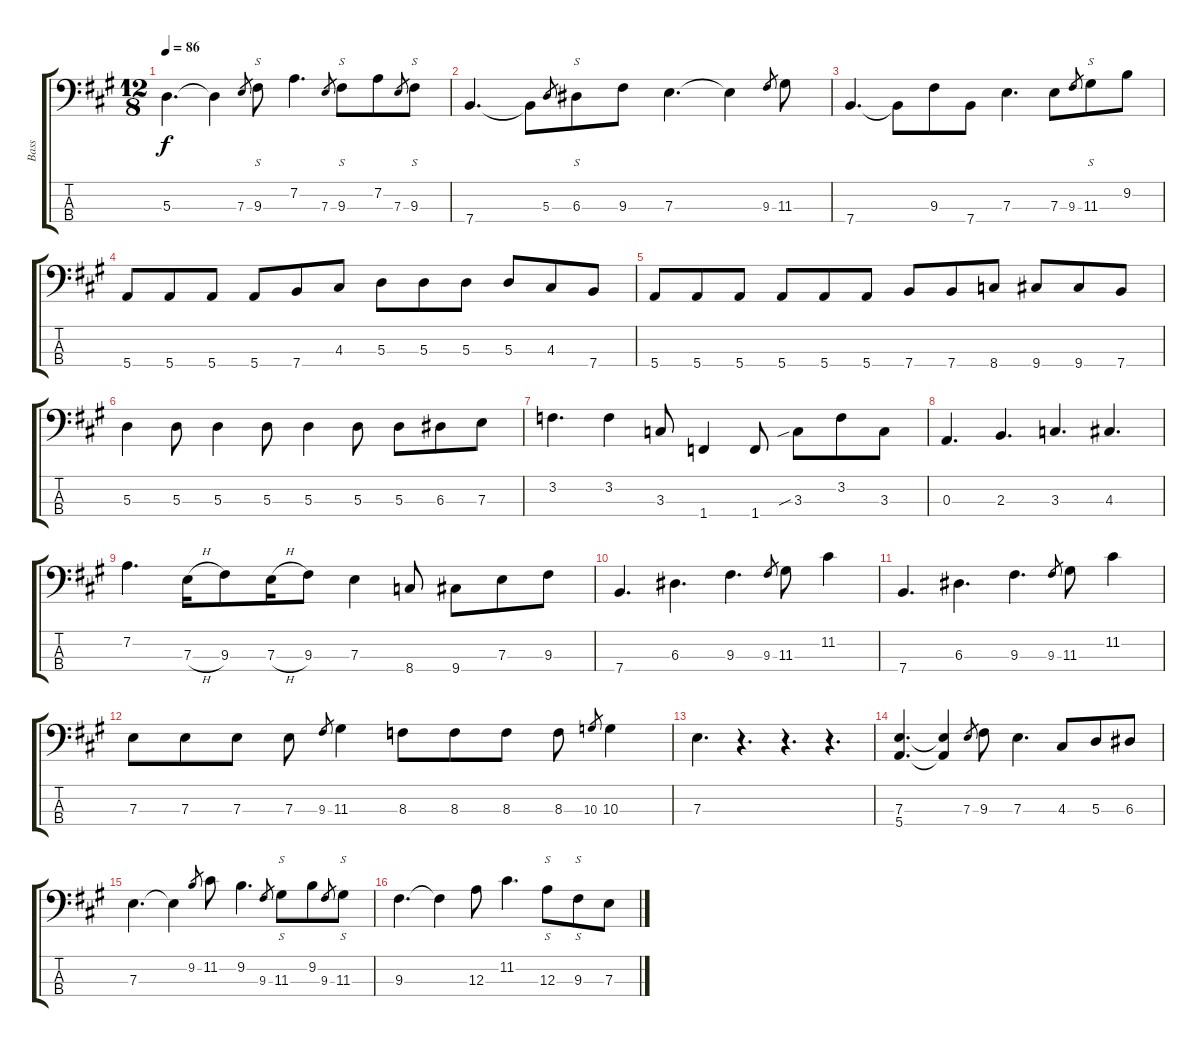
\track ("Bass" "Bass") {instrument electricbassfinger}
\staff {score tabs}
\tuning (G2 D2 A1 E1) {hide}
\ts (12 8)
\tempo 86
\clef f4
\ks a
5.3.4{d dy f} 5.3{t}.4 7.3.8{gr} 9.3.8{s} 7.2.4{d} 7.3.8{gr} 9.3.8{s} 7.2.8 7.3.8{gr} 9.3.8{s} |
7.4.4{d} 7.4{t}.8 5.3.8{gr} 6.3.8{s} 9.3.8 7.3.4{d} 7.3{t}.4 9.3.8{gr} 11.3.8 |
7.4.4{d} 7.4{t}.8 9.3.8 7.4.8 7.3.4{d} 7.3.8 9.3.8{gr} 11.3.8{s} 9.2.8 |
5.4.8 5.4.8 5.4.8 5.4.8 7.4.8 4.3.8 5.3.8 5.3.8 5.3.8 5.3.8 4.3.8 7.4.8 |
5.4.8 5.4.8 5.4.8 5.4.8 5.4.8 5.4.8 7.4.8 7.4.8 8.4.8 9.4.8 9.4.8 7.4.8 |
5.3.4 5.3.8 5.3.4 5.3.8 5.3.4 5.3.8 5.3.8 6.3.8 7.3.8 |
3.2.4{d} 3.2.4 3.3.8 1.4.4 1.4.8 3.3{sib}.8 3.2.8 3.3.8 |
0.3.4{d} 2.3.4{d} 3.3.4{d} 4.3.4{d} |
7.2.4{d} 7.3{h}.16 9.3.8 7.3{h}.16 9.3.8 7.3.4 8.4.8 9.4.8 7.3.8 9.3.8 |
7.4.4{d} 6.3.4{d} 9.3.4{d} 9.3.8{gr} 11.3.8 11.2.4 |
7.4.4{d} 6.3.4{d} 9.3.4{d} 9.3.8{gr} 11.3.8 11.2.4 |
7.3.8 7.3.8 7.3.8 7.3.8 9.3.8{gr} 11.3.4 8.3.8 8.3.8 8.3.8 8.3.8 10.3.8{gr} 10.3.4 |
7.3.4{d} r.4{d} r.4{d} r.4{d} |
(7.3 5.4).4{d} (7.3{t} 5.4{t}).4 7.3.8{gr} 9.3.8 7.3.4{d} 4.3.8 5.3.8 6.3.8 |
7.3.4{d} 7.3{t}.4 9.2.8{gr} 11.2.8 9.2.4{d} 9.3.8{gr} 11.3.8{s} 9.2.8 9.3.8{gr} 11.3.8{s} |
9.3.4{d} 9.3{t}.4 12.3.8 11.2.4{d} 12.3.8{s} 9.3.8{s} 7.3.8
